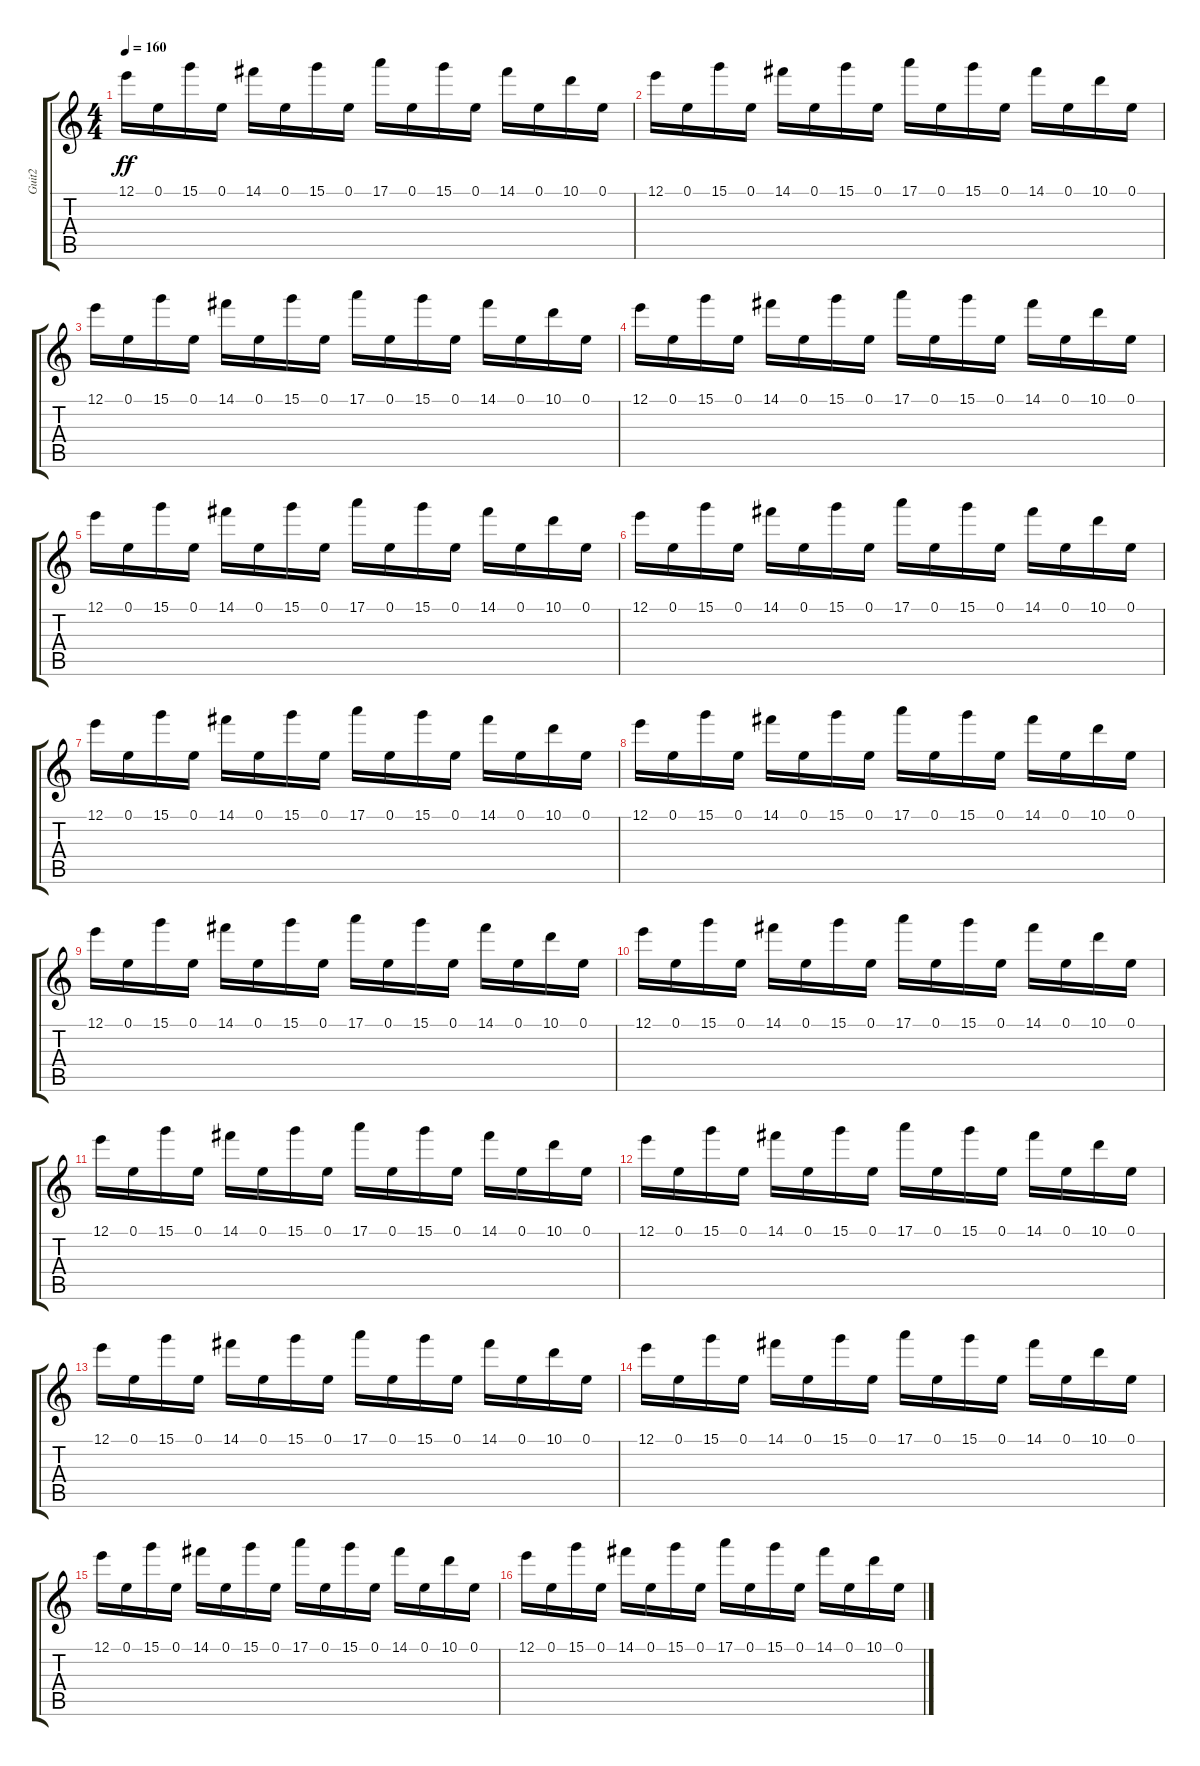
\track ("Guit2" "Guit2") {instrument overdrivenguitar}
\staff {score tabs}
\tuning (E4 B3 G3 D3 A2 E2) {hide}
\ts (4 4)
\tempo 160
\clef g2
\ks c
12.1.16{dy ff balance 16} 0.1.16 15.1.16 0.1.16 14.1.16 0.1.16 15.1.16 0.1.16 17.1.16 0.1.16 15.1.16 0.1.16 14.1.16 0.1.16 10.1.16 0.1.16 |
12.1.16 0.1.16 15.1.16 0.1.16 14.1.16 0.1.16 15.1.16 0.1.16 17.1.16 0.1.16 15.1.16 0.1.16 14.1.16 0.1.16 10.1.16 0.1.16 |
12.1.16 0.1.16 15.1.16 0.1.16 14.1.16 0.1.16 15.1.16 0.1.16 17.1.16 0.1.16 15.1.16 0.1.16 14.1.16 0.1.16 10.1.16 0.1.16 |
12.1.16 0.1.16 15.1.16 0.1.16 14.1.16 0.1.16 15.1.16 0.1.16 17.1.16 0.1.16 15.1.16 0.1.16 14.1.16 0.1.16 10.1.16 0.1.16 |
12.1.16 0.1.16 15.1.16 0.1.16 14.1.16 0.1.16 15.1.16 0.1.16 17.1.16 0.1.16 15.1.16 0.1.16 14.1.16 0.1.16 10.1.16 0.1.16 |
12.1.16 0.1.16 15.1.16 0.1.16 14.1.16 0.1.16 15.1.16 0.1.16 17.1.16 0.1.16 15.1.16 0.1.16 14.1.16 0.1.16 10.1.16 0.1.16 |
12.1.16 0.1.16 15.1.16 0.1.16 14.1.16 0.1.16 15.1.16 0.1.16 17.1.16 0.1.16 15.1.16 0.1.16 14.1.16 0.1.16 10.1.16 0.1.16 |
12.1.16 0.1.16 15.1.16 0.1.16 14.1.16 0.1.16 15.1.16 0.1.16 17.1.16 0.1.16 15.1.16 0.1.16 14.1.16 0.1.16 10.1.16 0.1.16 |
12.1.16{balance 16} 0.1.16 15.1.16 0.1.16 14.1.16 0.1.16 15.1.16 0.1.16 17.1.16 0.1.16 15.1.16 0.1.16 14.1.16 0.1.16 10.1.16 0.1.16 |
12.1.16 0.1.16 15.1.16 0.1.16 14.1.16 0.1.16 15.1.16 0.1.16 17.1.16 0.1.16 15.1.16 0.1.16 14.1.16 0.1.16 10.1.16 0.1.16 |
12.1.16 0.1.16 15.1.16 0.1.16 14.1.16 0.1.16 15.1.16 0.1.16 17.1.16 0.1.16 15.1.16 0.1.16 14.1.16 0.1.16 10.1.16 0.1.16 |
12.1.16 0.1.16 15.1.16 0.1.16 14.1.16 0.1.16 15.1.16 0.1.16 17.1.16 0.1.16 15.1.16 0.1.16 14.1.16 0.1.16 10.1.16 0.1.16 |
12.1.16 0.1.16 15.1.16 0.1.16 14.1.16 0.1.16 15.1.16 0.1.16 17.1.16 0.1.16 15.1.16 0.1.16 14.1.16 0.1.16 10.1.16 0.1.16 |
12.1.16 0.1.16 15.1.16 0.1.16 14.1.16 0.1.16 15.1.16 0.1.16 17.1.16 0.1.16 15.1.16 0.1.16 14.1.16 0.1.16 10.1.16 0.1.16 |
12.1.16 0.1.16 15.1.16 0.1.16 14.1.16 0.1.16 15.1.16 0.1.16 17.1.16 0.1.16 15.1.16 0.1.16 14.1.16 0.1.16 10.1.16 0.1.16 |
12.1.16 0.1.16 15.1.16 0.1.16 14.1.16 0.1.16 15.1.16 0.1.16 17.1.16 0.1.16 15.1.16 0.1.16 14.1.16 0.1.16 10.1.16 0.1.16
